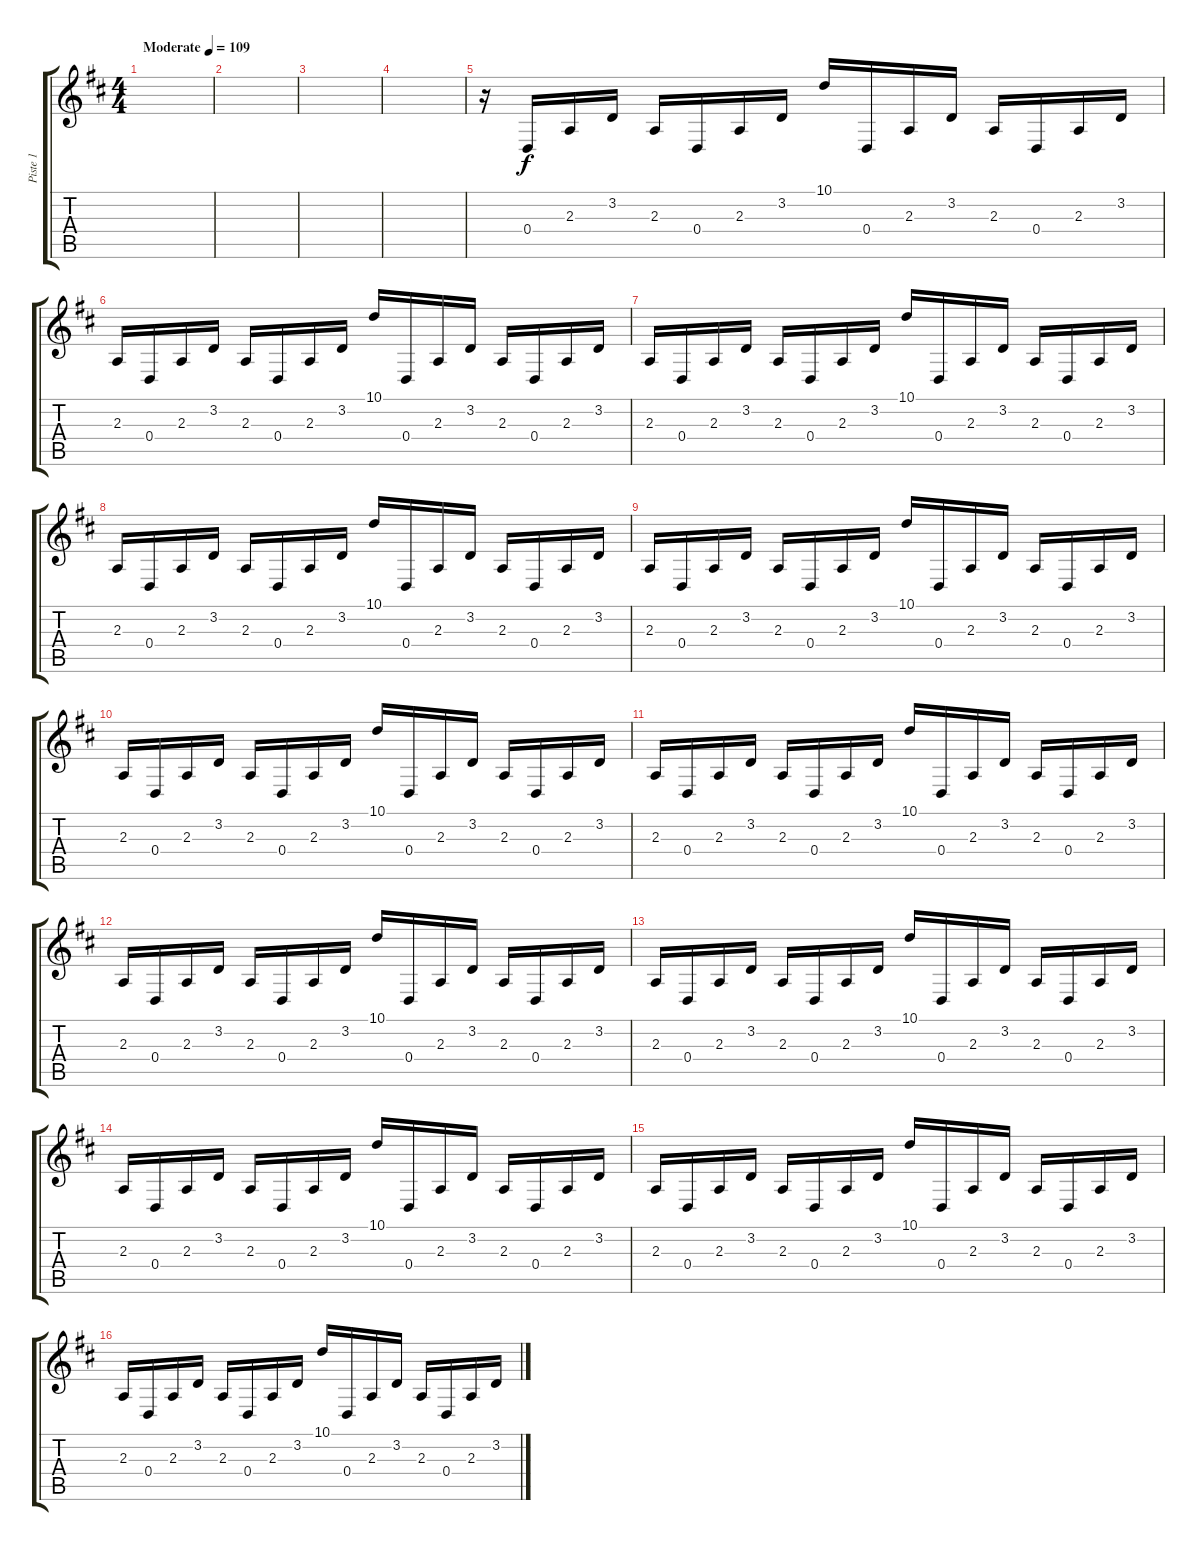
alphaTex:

\track ("Piste 1" "Piste 1") {instrument electricpiano1}
\staff {score tabs}
\tuning (E4 B3 G3 D3 A2 E2) {hide}
\ts (4 4)
\tempo (109 "Moderate")
\clef g2
\ks d
|
|
|
|
r.16 0.4.16 2.3.16 3.2.16 2.3.16 0.4.16 2.3.16 3.2.16 10.1.16 0.4.16 2.3.16 3.2.16 2.3.16 0.4.16 2.3.16 3.2.16 |
2.3.16 0.4.16 2.3.16 3.2.16 2.3.16 0.4.16 2.3.16 3.2.16 10.1.16 0.4.16 2.3.16 3.2.16 2.3.16 0.4.16 2.3.16 3.2.16 |
2.3.16 0.4.16 2.3.16 3.2.16 2.3.16 0.4.16 2.3.16 3.2.16 10.1.16 0.4.16 2.3.16 3.2.16 2.3.16 0.4.16 2.3.16 3.2.16 |
2.3.16 0.4.16 2.3.16 3.2.16 2.3.16 0.4.16 2.3.16 3.2.16 10.1.16 0.4.16 2.3.16 3.2.16 2.3.16 0.4.16 2.3.16 3.2.16 |
2.3.16 0.4.16 2.3.16 3.2.16 2.3.16 0.4.16 2.3.16 3.2.16 10.1.16 0.4.16 2.3.16 3.2.16 2.3.16 0.4.16 2.3.16 3.2.16 |
2.3.16 0.4.16 2.3.16 3.2.16 2.3.16 0.4.16 2.3.16 3.2.16 10.1.16 0.4.16 2.3.16 3.2.16 2.3.16 0.4.16 2.3.16 3.2.16 |
2.3.16 0.4.16 2.3.16 3.2.16 2.3.16 0.4.16 2.3.16 3.2.16 10.1.16 0.4.16 2.3.16 3.2.16 2.3.16 0.4.16 2.3.16 3.2.16 |
2.3.16 0.4.16 2.3.16 3.2.16 2.3.16 0.4.16 2.3.16 3.2.16 10.1.16 0.4.16 2.3.16 3.2.16 2.3.16 0.4.16 2.3.16 3.2.16 |
2.3.16 0.4.16 2.3.16 3.2.16 2.3.16 0.4.16 2.3.16 3.2.16 10.1.16 0.4.16 2.3.16 3.2.16 2.3.16 0.4.16 2.3.16 3.2.16 |
2.3.16 0.4.16 2.3.16 3.2.16 2.3.16 0.4.16 2.3.16 3.2.16 10.1.16 0.4.16 2.3.16 3.2.16 2.3.16 0.4.16 2.3.16 3.2.16 |
2.3.16 0.4.16 2.3.16 3.2.16 2.3.16 0.4.16 2.3.16 3.2.16 10.1.16 0.4.16 2.3.16 3.2.16 2.3.16 0.4.16 2.3.16 3.2.16 |
2.3.16 0.4.16 2.3.16 3.2.16 2.3.16 0.4.16 2.3.16 3.2.16 10.1.16 0.4.16 2.3.16 3.2.16 2.3.16 0.4.16 2.3.16 3.2.16
